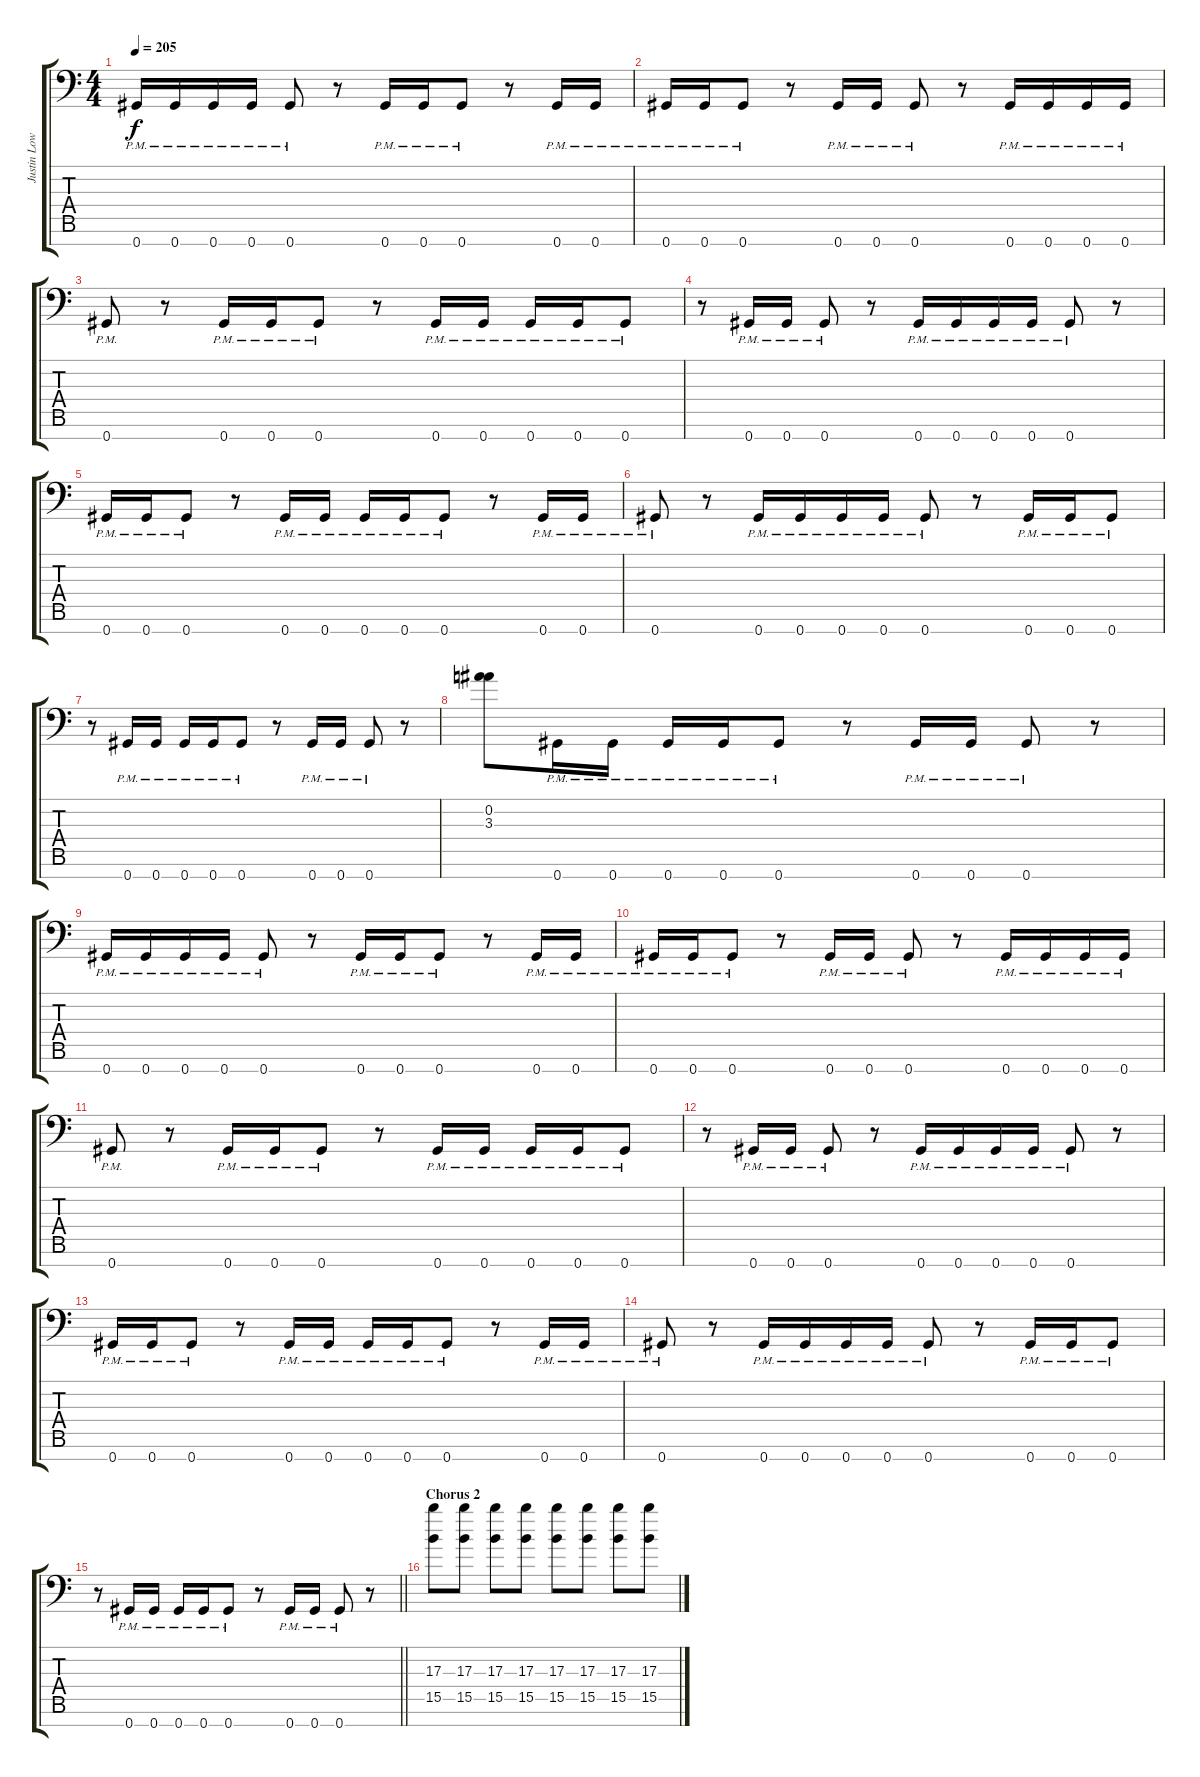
\track ("Justin Lowe" "Justin Low") {instrument distortionguitar}
\staff {score tabs}
\tuning (Eb4 Bb3 Gb3 Db3 Ab2 Eb2 Ab1) {hide}
\ts (4 4)
\tempo 205
\clef f4
\ks c
0.7{pm}.16{dy f} 0.7{pm}.16 0.7{pm}.16 0.7{pm}.16 0.7{pm}.8 r.8 0.7{pm}.16 0.7{pm}.16 0.7{pm}.8 r.8 0.7{pm}.16 0.7{pm}.16 |
0.7{pm}.16 0.7{pm}.16 0.7{pm}.8 r.8 0.7{pm}.16 0.7{pm}.16 0.7{pm}.8 r.8 0.7{pm}.16 0.7{pm}.16 0.7{pm}.16 0.7{pm}.16 |
0.7{pm}.8 r.8 0.7{pm}.16 0.7{pm}.16 0.7{pm}.8 r.8 0.7{pm}.16 0.7{pm}.16 0.7{pm}.16 0.7{pm}.16 0.7{pm}.8 |
r.8 0.7{pm}.16 0.7{pm}.16 0.7{pm}.8 r.8 0.7{pm}.16 0.7{pm}.16 0.7{pm}.16 0.7{pm}.16 0.7{pm}.8 r.8 |
0.7{pm}.16 0.7{pm}.16 0.7{pm}.8 r.8 0.7{pm}.16 0.7{pm}.16 0.7{pm}.16 0.7{pm}.16 0.7{pm}.8 r.8 0.7{pm}.16 0.7{pm}.16 |
0.7{pm}.8 r.8 0.7{pm}.16 0.7{pm}.16 0.7{pm}.16 0.7{pm}.16 0.7{pm}.8 r.8 0.7{pm}.16 0.7{pm}.16 0.7{pm}.8 |
r.8 0.7{pm}.16 0.7{pm}.16 0.7{pm}.16 0.7{pm}.16 0.7{pm}.8 r.8 0.7{pm}.16 0.7{pm}.16 0.7{pm}.8 r.8 |
(0.2 3.3).8 0.7{pm}.16 0.7{pm}.16 0.7{pm}.16 0.7{pm}.16 0.7{pm}.8 r.8 0.7{pm}.16 0.7{pm}.16 0.7{pm}.8 r.8 |
0.7{pm}.16 0.7{pm}.16 0.7{pm}.16 0.7{pm}.16 0.7{pm}.8 r.8 0.7{pm}.16 0.7{pm}.16 0.7{pm}.8 r.8 0.7{pm}.16 0.7{pm}.16 |
0.7{pm}.16 0.7{pm}.16 0.7{pm}.8 r.8 0.7{pm}.16 0.7{pm}.16 0.7{pm}.8 r.8 0.7{pm}.16 0.7{pm}.16 0.7{pm}.16 0.7{pm}.16 |
0.7{pm}.8 r.8 0.7{pm}.16 0.7{pm}.16 0.7{pm}.8 r.8 0.7{pm}.16 0.7{pm}.16 0.7{pm}.16 0.7{pm}.16 0.7{pm}.8 |
r.8 0.7{pm}.16 0.7{pm}.16 0.7{pm}.8 r.8 0.7{pm}.16 0.7{pm}.16 0.7{pm}.16 0.7{pm}.16 0.7{pm}.8 r.8 |
0.7{pm}.16 0.7{pm}.16 0.7{pm}.8 r.8 0.7{pm}.16 0.7{pm}.16 0.7{pm}.16 0.7{pm}.16 0.7{pm}.8 r.8 0.7{pm}.16 0.7{pm}.16 |
0.7{pm}.8 r.8 0.7{pm}.16 0.7{pm}.16 0.7{pm}.16 0.7{pm}.16 0.7{pm}.8 r.8 0.7{pm}.16 0.7{pm}.16 0.7{pm}.8 |
\barLineRight lightlight
r.8 0.7{pm}.16 0.7{pm}.16 0.7{pm}.16 0.7{pm}.16 0.7{pm}.8 r.8 0.7{pm}.16 0.7{pm}.16 0.7{pm}.8 r.8 |
\section ("" "Chorus 2")
(17.3 15.5).8{volume 8} (17.3 15.5).8 (17.3 15.5).8 (17.3 15.5).8 (17.3 15.5).8 (17.3 15.5).8 (17.3 15.5).8 (17.3 15.5).8
